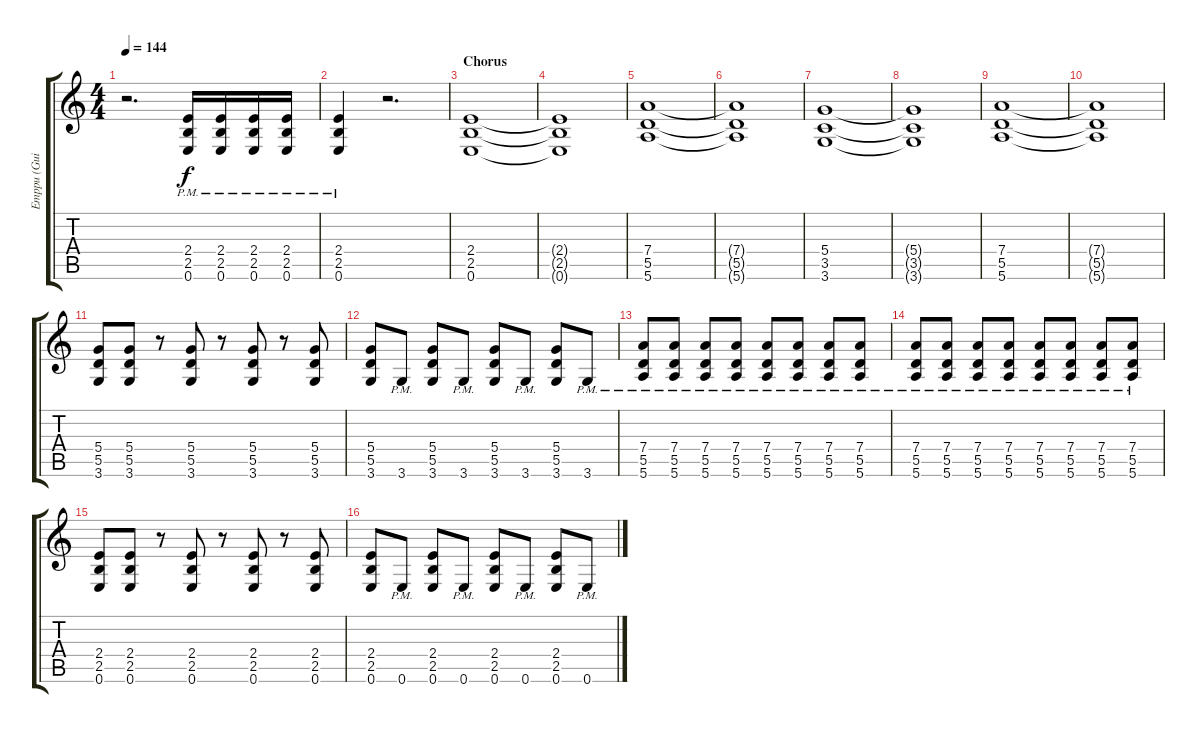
\track ("Emppu (Guitar)" "Emppu (Gui") {instrument overdrivenguitar}
\staff {score tabs}
\tuning (E4 B3 G3 D3 A2 E2) {hide}
\ts (4 4)
\tempo 144
\clef g2
\ks c
r.2{d dy f} (2.4{pm} 2.5{pm} 0.6{pm}).16 (2.4{pm} 2.5{pm} 0.6{pm}).16 (2.4{pm} 2.5{pm} 0.6{pm}).16 (2.4{pm} 2.5{pm} 0.6{pm}).16 |
(2.4{pm} 2.5{pm} 0.6{pm}).4 r.2{d} |
\section ("" "Chorus")
(2.4 2.5 0.6).1 |
(2.4{t} 2.5{t} 0.6{t}).1 |
(7.4 5.5 5.6).1 |
(7.4{t} 5.5{t} 5.6{t}).1 |
(5.4 3.5 3.6).1 |
(5.4{t} 3.5{t} 3.6{t}).1 |
(7.4 5.5 5.6).1 |
(7.4{t} 5.5{t} 5.6{t}).1 |
(5.4 5.5 3.6).8 (5.4 5.5 3.6).8 r.8 (5.4 5.5 3.6).8 r.8 (5.4 5.5 3.6).8 r.8 (5.4 5.5 3.6).8 |
(5.4 5.5 3.6).8 3.6{pm}.8 (5.4 5.5 3.6).8 3.6{pm}.8 (5.4 5.5 3.6).8 3.6{pm}.8 (5.4 5.5 3.6).8 3.6{pm}.8 |
(7.4{pm} 5.5{pm} 5.6{pm}).8 (7.4{pm} 5.5{pm} 5.6{pm}).8 (7.4{pm} 5.5{pm} 5.6{pm}).8 (7.4{pm} 5.5{pm} 5.6{pm}).8 (7.4{pm} 5.5{pm} 5.6{pm}).8 (7.4{pm} 5.5{pm} 5.6{pm}).8 (7.4{pm} 5.5{pm} 5.6{pm}).8 (7.4{pm} 5.5{pm} 5.6{pm}).8 |
(7.4{pm} 5.5{pm} 5.6{pm}).8 (7.4{pm} 5.5{pm} 5.6{pm}).8 (7.4{pm} 5.5{pm} 5.6{pm}).8 (7.4{pm} 5.5{pm} 5.6{pm}).8 (7.4{pm} 5.5{pm} 5.6{pm}).8 (7.4{pm} 5.5{pm} 5.6{pm}).8 (7.4{pm} 5.5{pm} 5.6{pm}).8 (7.4{pm} 5.5{pm} 5.6{pm}).8 |
(2.4 2.5 0.6).8 (2.4 2.5 0.6).8 r.8 (2.4 2.5 0.6).8 r.8 (2.4 2.5 0.6).8 r.8 (2.4 2.5 0.6).8 |
(2.4 2.5 0.6).8 0.6{pm}.8 (2.4 2.5 0.6).8 0.6{pm}.8 (2.4 2.5 0.6).8 0.6{pm}.8 (2.4 2.5 0.6).8 0.6{pm}.8
